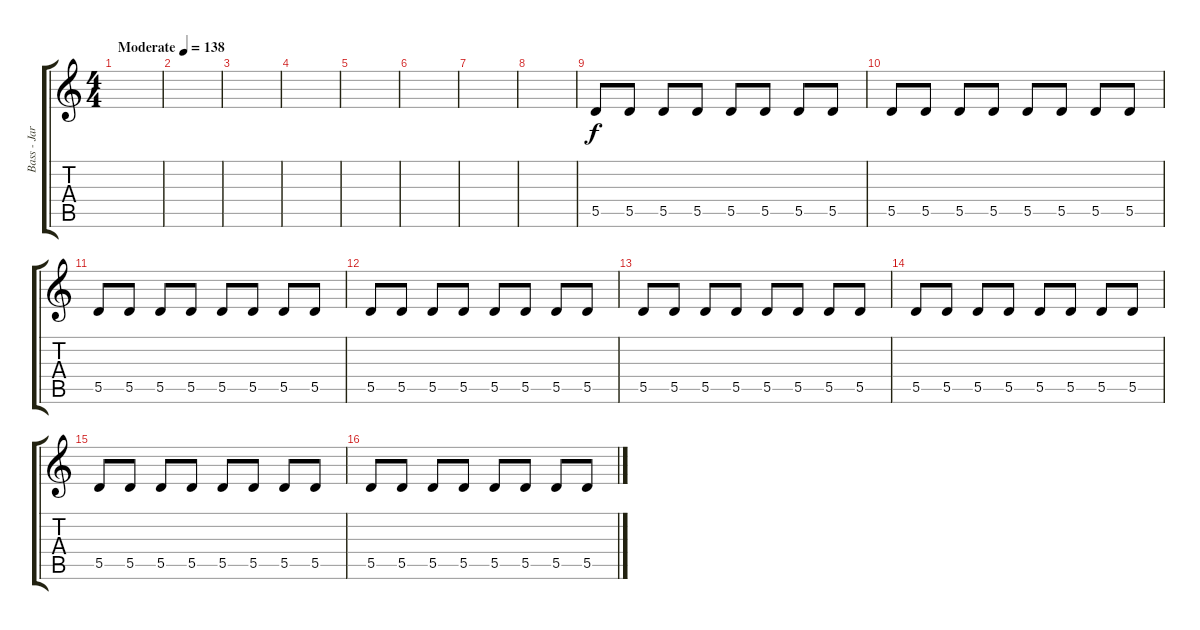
\track ("Bass - Jared" "Bass - Jar") {instrument electricbassfinger}
\staff {score tabs}
\tuning (E4 B3 G3 D3 A2 E2) {hide}
\ts (4 4)
\tempo (138 "Moderate")
\clef g2
\ks c
|
|
|
|
|
|
|
|
5.5.8 5.5.8 5.5.8 5.5.8 5.5.8 5.5.8 5.5.8 5.5.8 |
5.5.8 5.5.8 5.5.8 5.5.8 5.5.8 5.5.8 5.5.8 5.5.8 |
5.5.8 5.5.8 5.5.8 5.5.8 5.5.8 5.5.8 5.5.8 5.5.8 |
5.5.8 5.5.8 5.5.8 5.5.8 5.5.8 5.5.8 5.5.8 5.5.8 |
5.5.8 5.5.8 5.5.8 5.5.8 5.5.8 5.5.8 5.5.8 5.5.8 |
5.5.8 5.5.8 5.5.8 5.5.8 5.5.8 5.5.8 5.5.8 5.5.8 |
5.5.8 5.5.8 5.5.8 5.5.8 5.5.8 5.5.8 5.5.8 5.5.8 |
5.5.8 5.5.8 5.5.8 5.5.8 5.5.8 5.5.8 5.5.8 5.5.8
